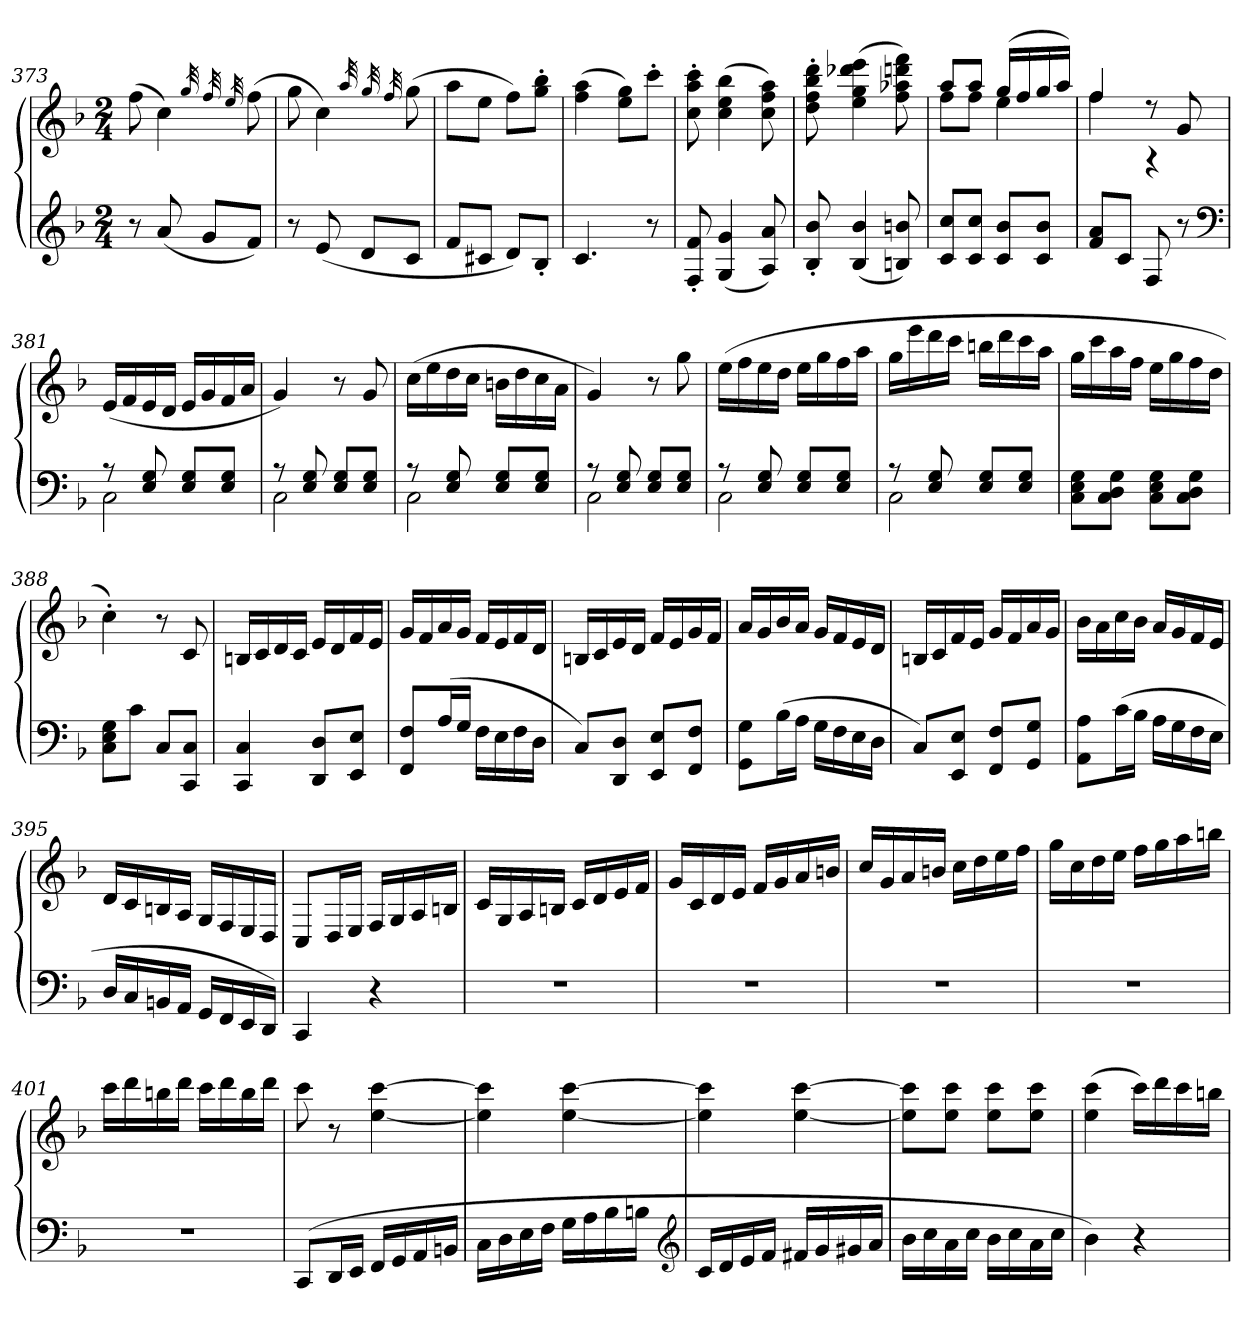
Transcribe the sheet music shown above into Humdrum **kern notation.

**kern	**kern
*part1	*part1
*staff2	*staff1
*clefG2	*clefG2
*k[b-]	*k[b-]
*M2/4	*M2/4
=373	=373
8r	(8ff
(8a	4cc)
8gL	.
.	32qgg
.	32qff
.	32qee
8fJ)	(8ff
=374	=374
8r	8gg
(8e	4cc)
8dL	.
.	32qaa
.	32qgg
.	32qff
8cJ	(8gg
=375	=375
8fL	8aaL
8c#XJ	8eeJ
8dL)	8ffL)
8B-'J	8gg' 8bb-'J
=376	=376
4.c	(4ff 4aa
.	8ee 8ggL)
8r	8ccc'J
=377	=377
8F' 8f'	8cc' 8aa' 8ccc'
(4G 4g	(4cc 4ee 4bb-
8A 8a)	8cc 8ff 8aa)
=378	=378
8B-' 8b-'	8dd' 8ff' 8bb-' 8ddd'
(4B- 4b-	(4ee 4gg 4ddd-X 4eee
8Bn 8bn)	8ff 8aa-X 8dddn 8fff)
=379	=379
*	*^
8c 8ccL	8aaL	8ffL
8c 8ccJ	8aaJ	8ffJ
8c 8b-L	(16ggLL	4ee
.	16ff	.
8c 8b-J	16gg	.
.	16aaJJ)	.
=380	=380	=380
8f 8aL	4ff	4ff
8cJ	.	.
8F	8r	4r
8r	8g	.
*	*v	*v
*clefF4	*
=381	=381
*^	*
8r	2C	(16eLL
.	.	16f
8E 8G	.	16e
.	.	16dJJ
8E 8GL	.	16eLL
.	.	16g
8E 8GJ	.	16f
.	.	16aJJ
=382	=382	=382
8r	2C	4g)
8E 8G	.	.
8E 8GL	.	8r
8E 8GJ	.	8g
=383	=383	=383
8r	2C	(16ccLL
.	.	16ee
8E 8G	.	16dd
.	.	16ccJJ
8E 8GL	.	16bnLL
.	.	16dd
8E 8GJ	.	16cc
.	.	16aJJ
=384	=384	=384
8r	2C	4g)
8E 8G	.	.
8E 8GL	.	8r
8E 8GJ	.	8gg
=385	=385	=385
8r	2C	(16eeLL
.	.	16ff
8E 8G	.	16ee
.	.	16ddJJ
8E 8GL	.	16eeLL
.	.	16gg
8E 8GJ	.	16ff
.	.	16aaJJ
=386	=386	=386
8r	2C	16ggLL
.	.	16eee
8E 8G	.	16ddd
.	.	16cccJJ
8E 8GL	.	16bbnLL
.	.	16ddd
8E 8GJ	.	16ccc
.	.	16aaJJ
*v	*v	*
=387	=387
8C 8E 8GL	16ggLL
.	16ccc
8C 8D 8GJ	16aa
.	16ffJJ
8C 8E 8GL	16eeLL
.	16gg
8C 8D 8GJ	16ff
.	16ddJJ
=388	=388
8C 8E 8GL	4cc')
8cJ	.
8CL	8r
8CC 8CJ	8c
=389	=389
4CC 4C	16BnLL
.	16c
.	16d
.	16cJJ
8DD 8DL	16eLL
.	16d
8EE 8EJ	16f
.	16eJJ
=390	=390
8FF 8FL	16gLL
.	16f
(16AL	16a
16GJJ	16gJJ
16FLL	16fLL
16E	16e
16F	16f
16DJJ	16dJJ
=391	=391
8CL)	16BnLL
.	16c
8DD 8DJ	16e
.	16dJJ
8EE 8EL	16fLL
.	16e
8FF 8FJ	16g
.	16fJJ
=392	=392
8GG 8GL	16aLL
.	16g
(16B-L	16b-
16AJJ	16aJJ
16GLL	16gLL
16F	16f
16E	16e
16DJJ	16dJJ
=393	=393
8CL)	16BnLL
.	16c
8EE 8EJ	16f
.	16eJJ
8FF 8FL	16gLL
.	16f
8GG 8GJ	16a
.	16gJJ
=394	=394
8AA 8AL	16b-LL
.	16a
(16cL	16cc
16B-JJ	16b-JJ
16ALL	16aLL
16G	16g
16F	16f
16EJJ	16eJJ
=395	=395
16DLL	16dLL
16C	16c
16BBn	16Bn
16AAJJ	16AJJ
16GGLL	16GLL
16FF	16F
16EE	16E
16DDJJ)	16DJJ
=396	=396
4CC	8CL
.	16DL
.	16EJJ
4r	16FLL
.	16G
.	16A
.	16BnJJ
=397	=397
2r	16cLL
.	16G
.	16A
.	16BnJJ
.	16cLL
.	16d
.	16e
.	16fJJ
=398	=398
2r	16gLL
.	16c
.	16d
.	16eJJ
.	16fLL
.	16g
.	16a
.	16bnJJ
=399	=399
2r	16ccLL
.	16g
.	16a
.	16bnJJ
.	16ccLL
.	16dd
.	16ee
.	16ffJJ
=400	=400
2r	16ggLL
.	16cc
.	16dd
.	16eeJJ
.	16ffLL
.	16gg
.	16aa
.	16bbnJJ
=401	=401
2r	16cccLL
.	16ddd
.	16bbn
.	16dddJJ
.	16cccLL
.	16ddd
.	16bb
.	16dddJJ
=402	=402
(8CCL	8ccc
16DDL	8r
16EEJJ	.
16FFLL	[4ee [4ccc
16GG	.
16AA	.
16BBnJJ	.
=403	=403
16CLL	4ee] 4ccc]
16D	.
16E	.
16FJJ	.
16GLL	[4ee [4ccc
16A	.
16B-	.
16BnJJ	.
*clefG2	*
=404	=404
16cLL	4ee] 4ccc]
16d	.
16e	.
16fJJ	.
16f#XLL	[4ee [4ccc
16g	.
16g#X	.
16aJJ	.
=405	=405
16b-LL	8ee] 8ccc]L
16cc	.
16a	8ee 8cccJ
16ccJJ	.
16b-LL	8ee 8cccL
16cc	.
16a	8ee 8cccJ
16ccJJ	.
=406	=406
4b-)	(4ee 4ccc
4r	16cccLL)
.	16ddd
.	16ccc
.	16bbnJJ
=	=
*-	*-
